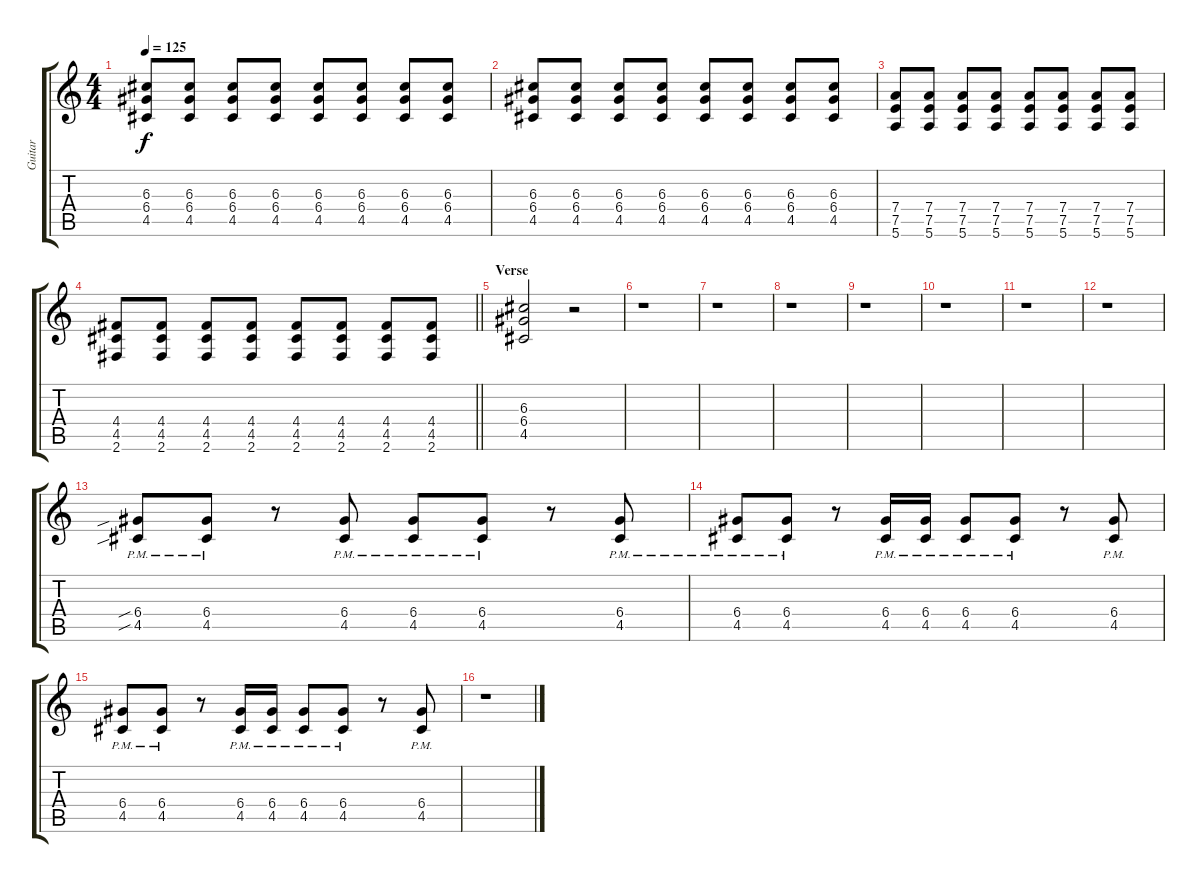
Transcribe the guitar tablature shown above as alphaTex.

\track ("Guitar" "Guitar") {instrument distortionguitar}
\staff {score tabs}
\tuning (E4 B3 G3 D3 A2 E2) {hide}
\ts (4 4)
\tempo 125
\clef g2
\ks c
(6.3 6.4 4.5).8{dy f} (6.3 6.4 4.5).8 (6.3 6.4 4.5).8 (6.3 6.4 4.5).8 (6.3 6.4 4.5).8 (6.3 6.4 4.5).8 (6.3 6.4 4.5).8 (6.3 6.4 4.5).8 |
(6.3 6.4 4.5).8 (6.3 6.4 4.5).8 (6.3 6.4 4.5).8 (6.3 6.4 4.5).8 (6.3 6.4 4.5).8 (6.3 6.4 4.5).8 (6.3 6.4 4.5).8 (6.3 6.4 4.5).8 |
(7.4 7.5 5.6).8 (7.4 7.5 5.6).8 (7.4 7.5 5.6).8 (7.4 7.5 5.6).8 (7.4 7.5 5.6).8 (7.4 7.5 5.6).8 (7.4 7.5 5.6).8 (7.4 7.5 5.6).8 |
\barLineRight lightlight
(4.4 4.5 2.6).8 (4.4 4.5 2.6).8 (4.4 4.5 2.6).8 (4.4 4.5 2.6).8 (4.4 4.5 2.6).8 (4.4 4.5 2.6).8 (4.4 4.5 2.6).8 (4.4 4.5 2.6).8 |
\section ("" "Verse ")
(6.3 6.4 4.5).2 r.2 |
r.1 |
r.1 |
r.1 |
r.1 |
r.1 |
r.1 |
r.1 |
(6.4{sib pm} 4.5{sib pm}).8 (6.4{pm} 4.5{pm}).8 r.8 (6.4{pm} 4.5{pm}).8 (6.4{pm} 4.5{pm}).8 (6.4{pm} 4.5{pm}).8 r.8 (6.4{pm} 4.5{pm}).8 |
(6.4{pm} 4.5{pm}).8 (6.4{pm} 4.5{pm}).8 r.8 (6.4{pm} 4.5{pm}).16 (6.4{pm} 4.5{pm}).16 (6.4{pm} 4.5{pm}).8 (6.4{pm} 4.5{pm}).8 r.8 (6.4{pm} 4.5{pm}).8 |
(6.4{pm} 4.5{pm}).8 (6.4{pm} 4.5{pm}).8 r.8 (6.4{pm} 4.5{pm}).16 (6.4{pm} 4.5{pm}).16 (6.4{pm} 4.5{pm}).8 (6.4{pm} 4.5{pm}).8 r.8 (6.4{pm} 4.5{pm}).8 |
r.1
